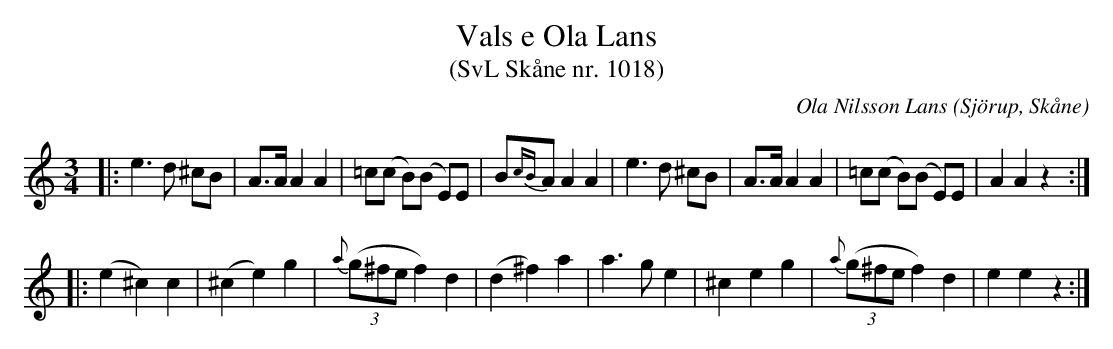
X:1
T:Vals e Ola Lans
T:(SvL Skåne nr. 1018)
C:Ola Nilsson Lans
O:Sjörup, Skåne
M:3/4
L:1/8
K:Am
|: e3 d ^cB | A>A A2 A2 | =c(c B)(B E)E | B{cB}A A2 A2 | e3 d ^cB | A>A A2 A2 |=c(c B)(B E)E | A2 A2 z2 :|
|: (e2 ^c2) c2 | (^c2e2) g2 | {a}((3g^fe f2) d2 | (d2^f2) a2 | a3 g e2 | ^c2 e2 g2 |{a}((3g^fe f2) d2 | e2 e2 z2 :|
